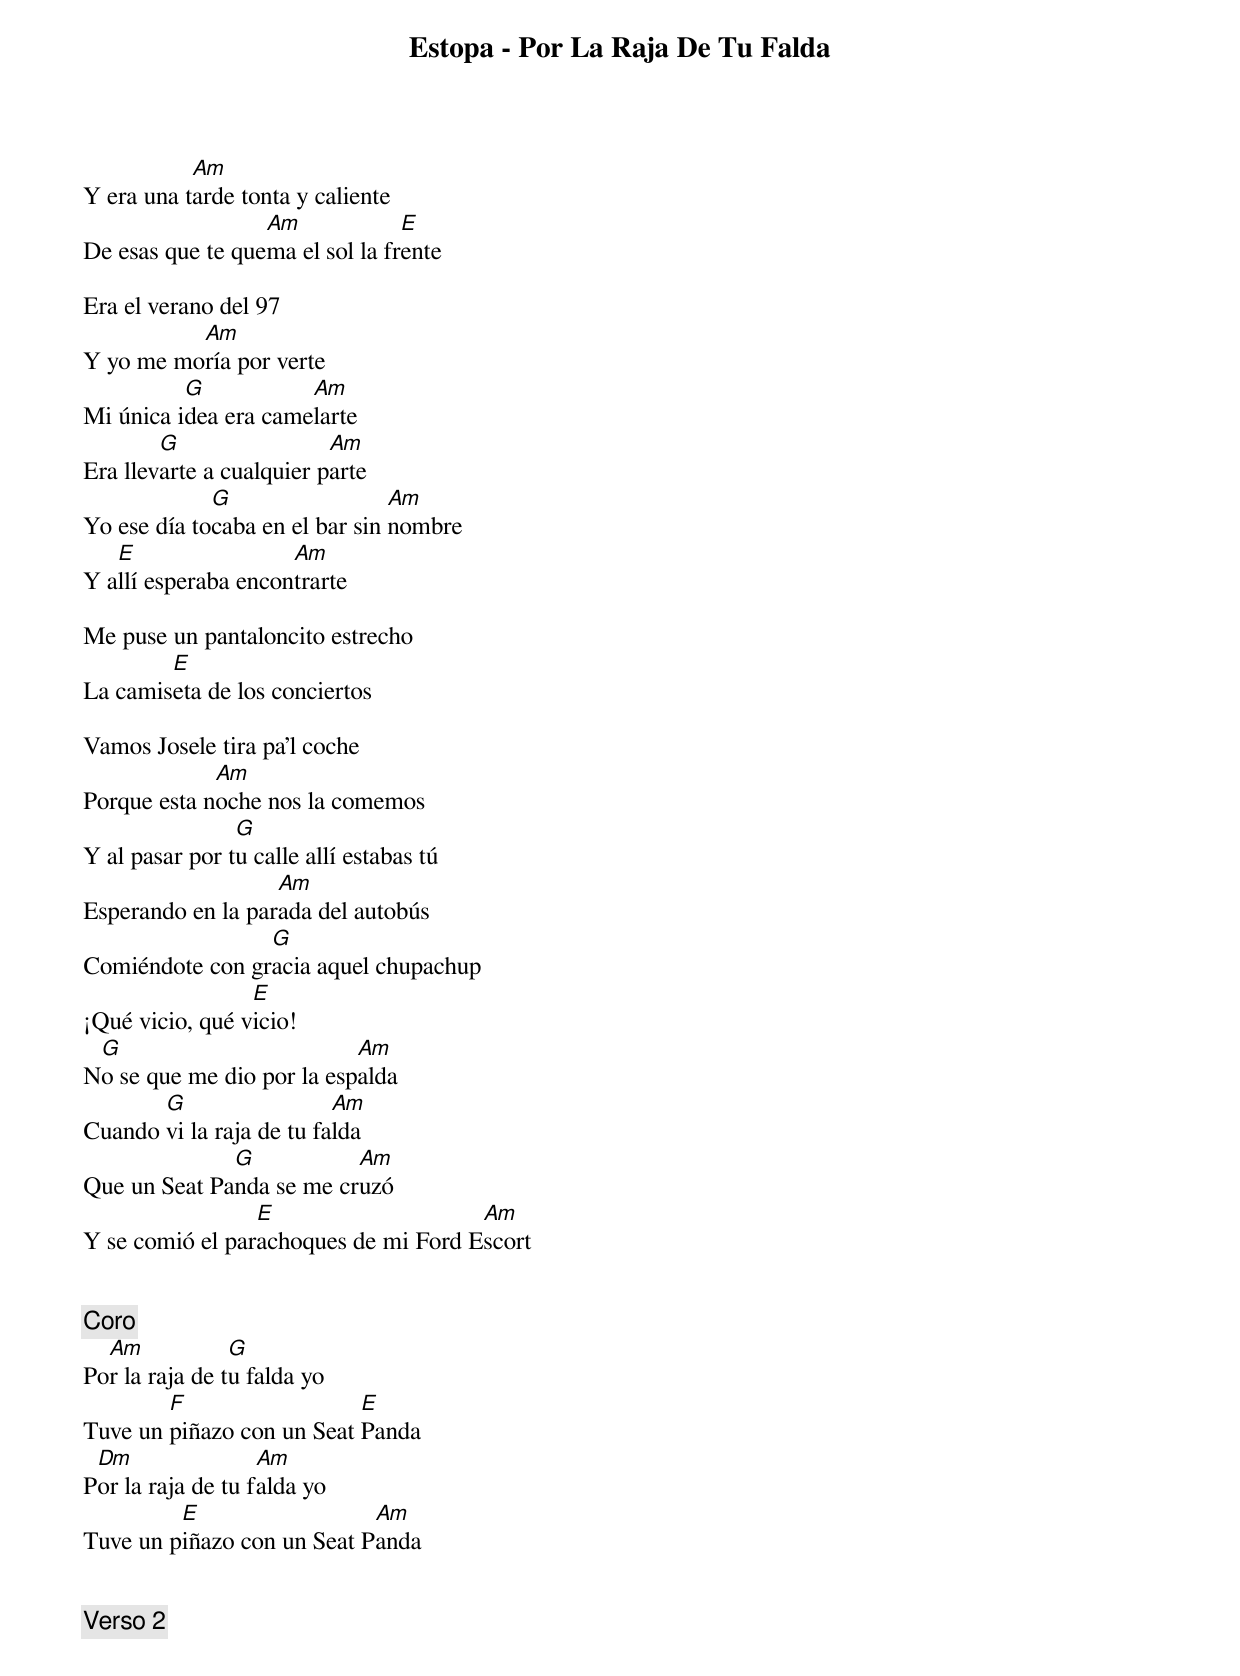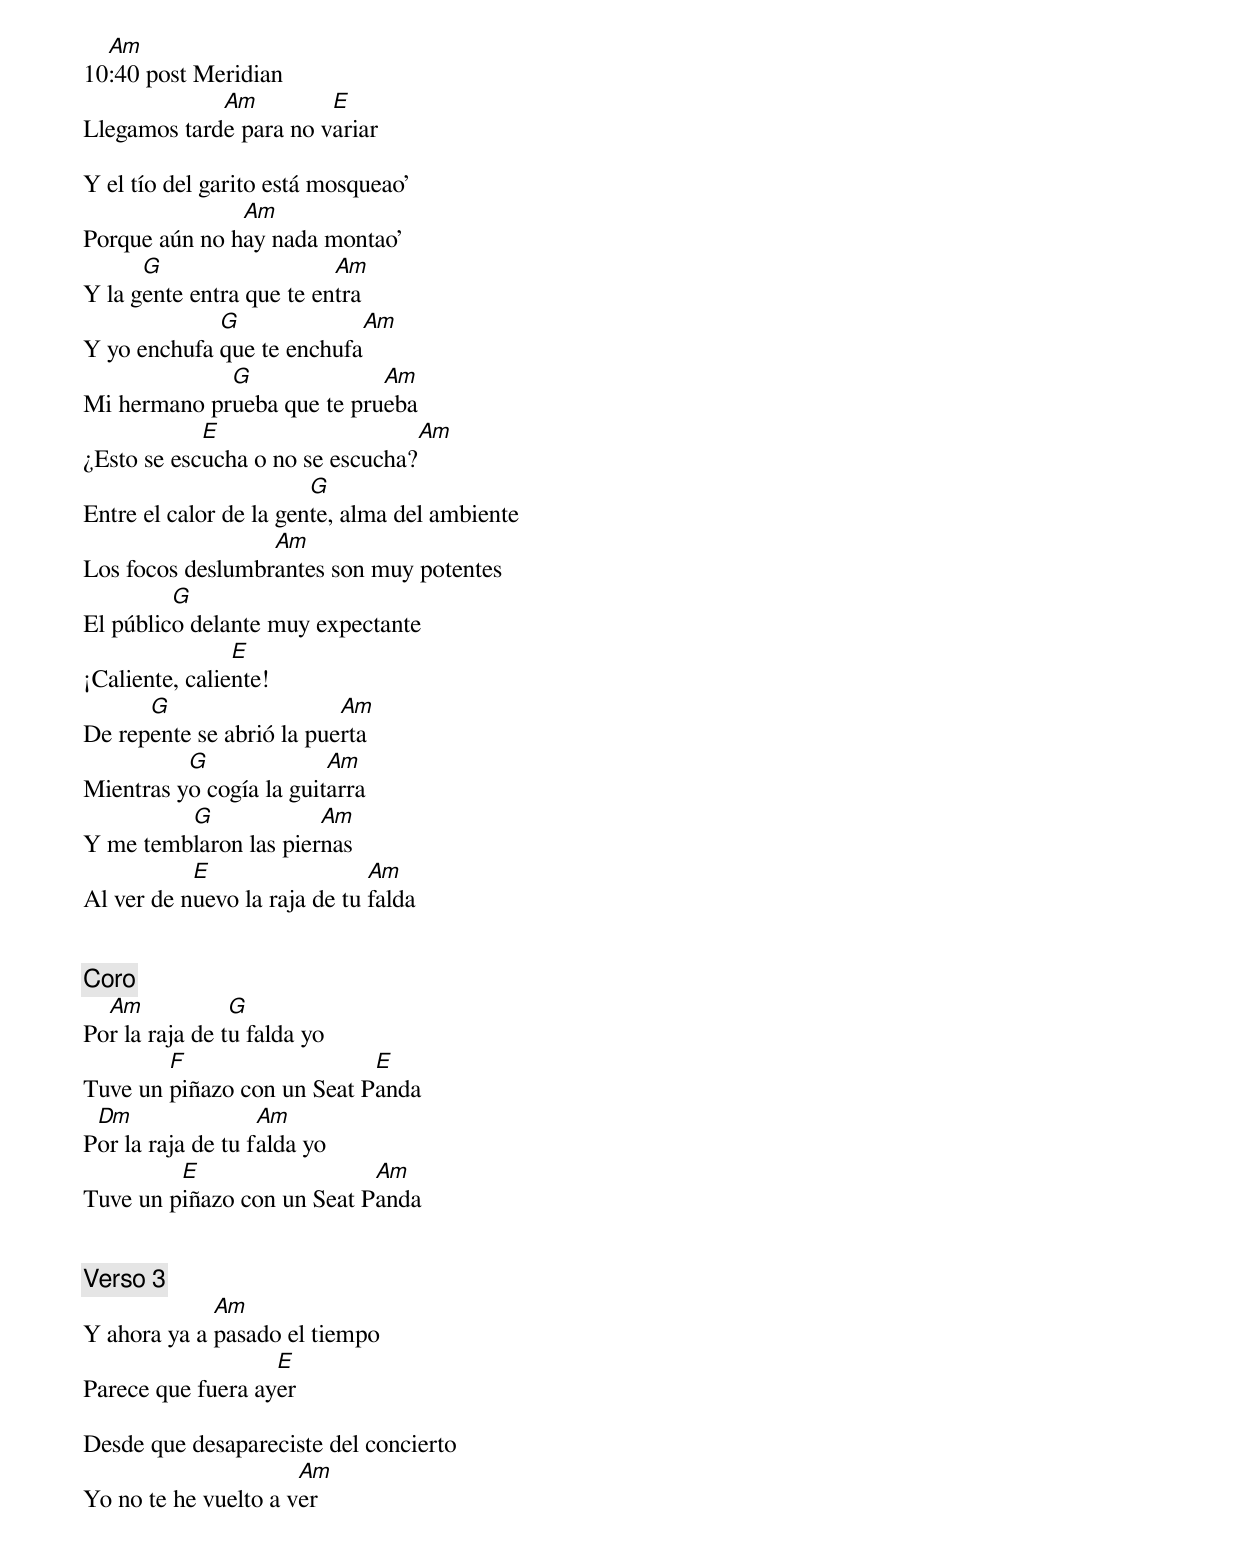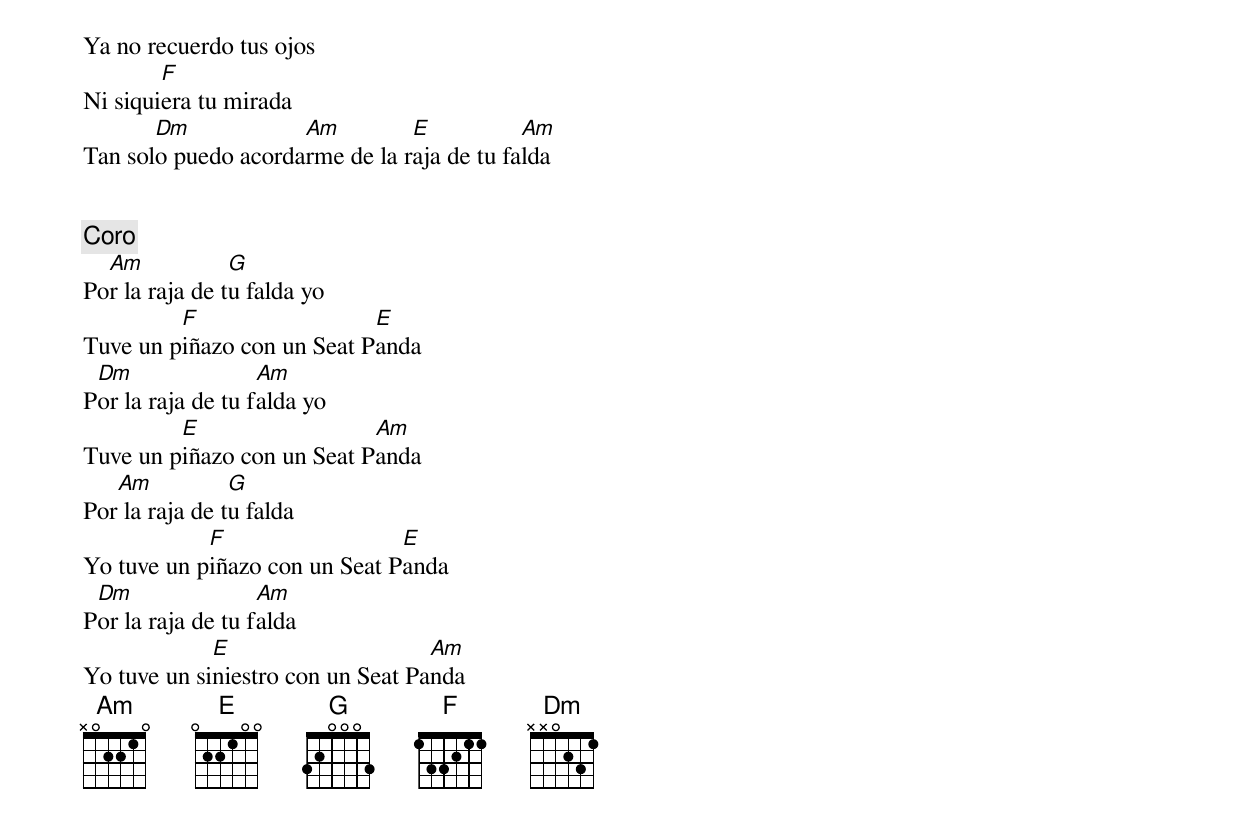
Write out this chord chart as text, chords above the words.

Estopa - Por La Raja De Tu Falda

           Am
Y era una tarde tonta y caliente
                  Am             E
De esas que te quema el sol la frente

Era el verano del 97
          Am
Y yo me moría por verte
          G           Am
Mi única idea era camelarte
        G                 Am
Era llevarte a cualquier parte
             G                  Am
Yo ese día tocaba en el bar sin nombre
   E                 Am
Y allí esperaba encontrarte

Me puse un pantaloncito estrecho
        E
La camiseta de los conciertos

Vamos Josele tira pa'l coche
             Am
Porque esta noche nos la comemos
                G
Y al pasar por tu calle allí estabas tú
                   Am
Esperando en la parada del autobús
                 G
Comiéndote con gracia aquel chupachup
                 E
¡Qué vicio, qué vicio!
 G                         Am
No se que me dio por la espalda
       G                  Am
Cuando vi la raja de tu falda
              G           Am
Que un Seat Panda se me cruzó
                 E                    Am
Y se comió el parachoques de mi Ford Escort


[Coro]
  Am            G
Por la raja de tu falda yo
        F                  E
Tuve un piñazo con un Seat Panda
 Dm                Am
Por la raja de tu falda yo
         E                  Am
Tuve un piñazo con un Seat Panda


[Verso 2]
  Am
10:40 post Meridian
             Am         E
Llegamos tarde para no variar

Y el tío del garito está mosqueao'
               Am
Porque aún no hay nada montao'
      G                   Am
Y la gente entra que te entra
             G              Am
Y yo enchufa que te enchufa
             G              Am
Mi hermano prueba que te prueba
            E                      Am
¿Esto se escucha o no se escucha?
                        G
Entre el calor de la gente, alma del ambiente
                  Am
Los focos deslumbrantes son muy potentes
         G
El público delante muy expectante
                E
¡Caliente, caliente!
      G                   Am
De repente se abrió la puerta
          G              Am
Mientras yo cogía la guitarra
         G             Am
Y me temblaron las piernas
           E                  Am
Al ver de nuevo la raja de tu falda


[Coro]
  Am            G
Por la raja de tu falda yo
        F                   E
Tuve un piñazo con un Seat Panda
 Dm                Am
Por la raja de tu falda yo
         E                  Am
Tuve un piñazo con un Seat Panda


[Verso 3]
             Am
Y ahora ya a pasado el tiempo
                   E
Parece que fuera ayer

Desde que desapareciste del concierto
                      Am
Yo no te he vuelto a ver

Ya no recuerdo tus ojos
        F
Ni siquiera tu mirada
       Dm            Am         E           Am
Tan solo puedo acordarme de la raja de tu falda


[Coro]
  Am            G
Por la raja de tu falda yo
         F                  E
Tuve un piñazo con un Seat Panda
 Dm                Am
Por la raja de tu falda yo
         E                  Am
Tuve un piñazo con un Seat Panda
   Am           G
Por la raja de tu falda
            F                  E
Yo tuve un piñazo con un Seat Panda
 Dm                Am
Por la raja de tu falda
             E                     Am
Yo tuve un siniestro con un Seat Panda
